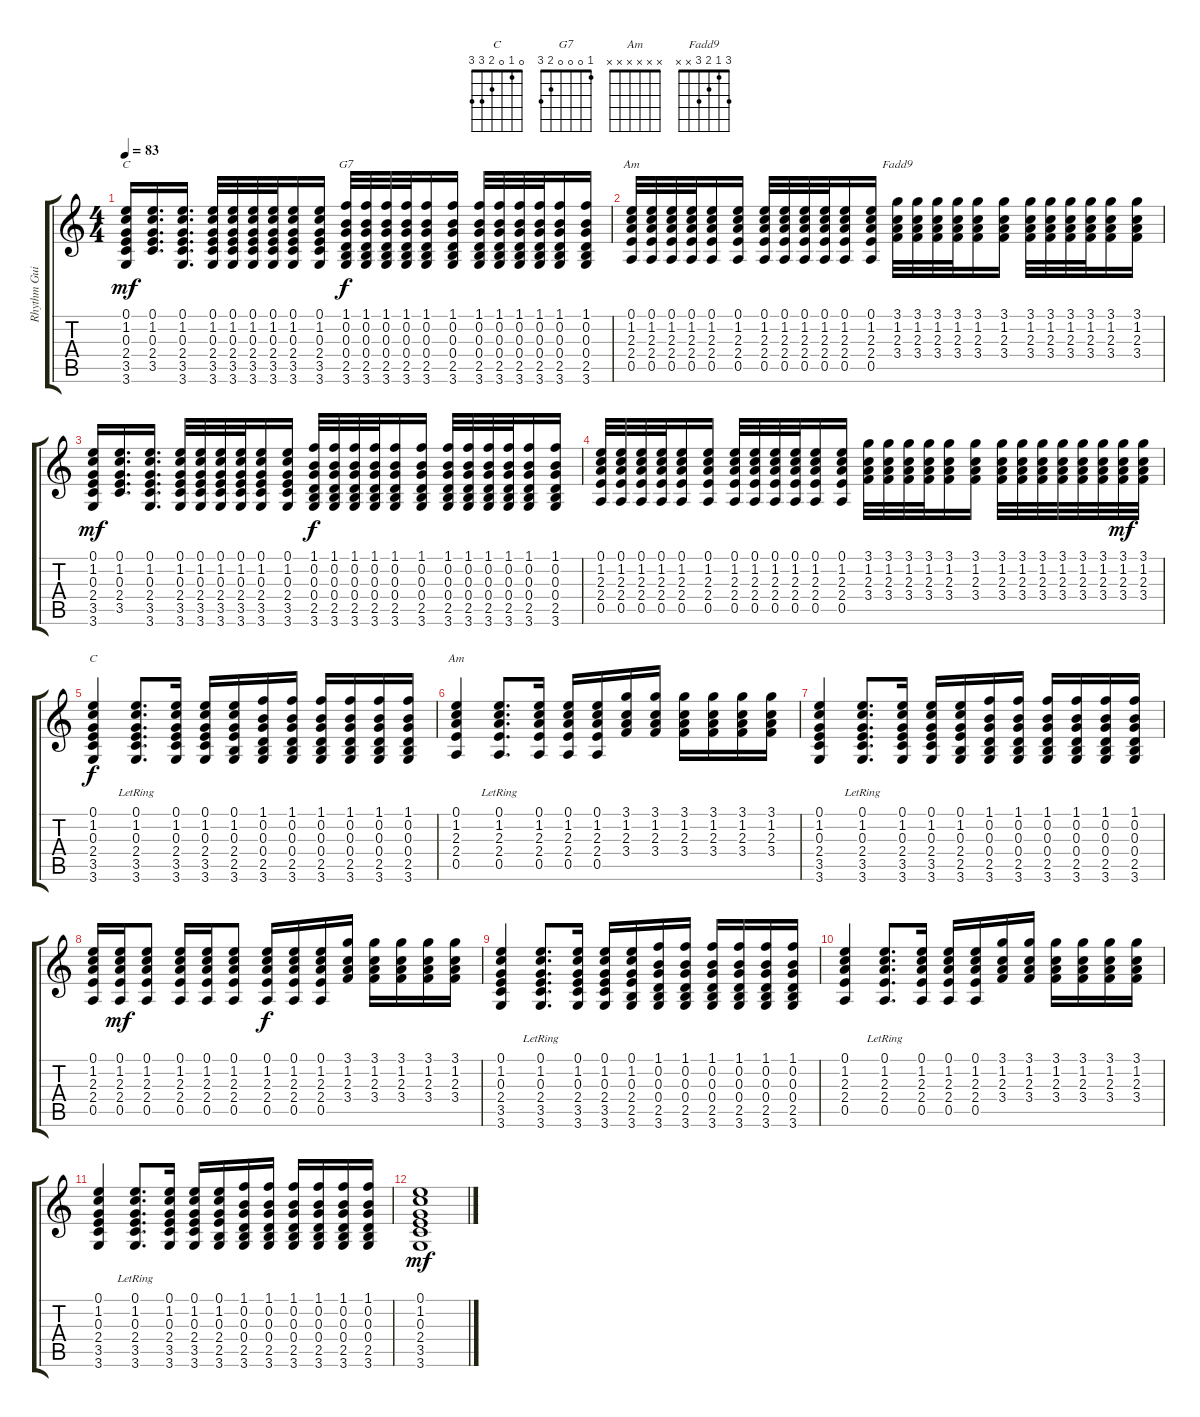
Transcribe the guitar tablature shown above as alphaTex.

\track ("Rhythm Guitar" "Rhythm Gui") {solo instrument acousticguitarsteel}
\staff {score tabs}
\tuning (E4 B3 G3 D3 A2 E2) {hide}
\chord ("C" x x x x x x)
\chord ("G7" 1 0 0 0 2 3)
\chord ("Am" 0 1 2 2 0 x)
\chord ("Fadd9" 3 1 2 3 x x)
\chord ("C" 0 1 0 2 3 3)
\chord ("Am" x x x x x x)
\ts (4 4)
\tempo 83
\clef g2
\ks c
(0.1 1.2 0.3 2.4 3.5 3.6).16{ch "C" dy mf volume 8} (0.1 1.2 0.3 2.4 3.5).16{d} (0.1 1.2 0.3 2.4 3.5 3.6).16{d} (0.1 1.2 0.3 2.4 3.5 3.6).32 (0.1 1.2 0.3 2.4 3.5 3.6).32 (0.1 1.2 0.3 2.4 3.5 3.6).32 (0.1 1.2 0.3 2.4 3.5 3.6).32 (0.1 1.2 0.3 2.4 3.5 3.6).16 (0.1 1.2 0.3 2.4 3.5 3.6).16 (1.1 0.2 0.3 0.4 2.5 3.6).32{ch "G7" dy f} (1.1 0.2 0.3 0.4 2.5 3.6).32 (1.1 0.2 0.3 0.4 2.5 3.6).32 (1.1 0.2 0.3 0.4 2.5 3.6).32 (1.1 0.2 0.3 0.4 2.5 3.6).16 (1.1 0.2 0.3 0.4 2.5 3.6).16 (1.1 0.2 0.3 0.4 2.5 3.6).32 (1.1 0.2 0.3 0.4 2.5 3.6).32 (1.1 0.2 0.3 0.4 2.5 3.6).32 (1.1 0.2 0.3 0.4 2.5 3.6).32 (1.1 0.2 0.3 0.4 2.5 3.6).16 (1.1 0.2 0.3 0.4 2.5 3.6).16 |
(0.1 1.2 2.3 2.4 0.5).32{ch "Am"} (0.1 1.2 2.3 2.4 0.5).32 (0.1 1.2 2.3 2.4 0.5).32 (0.1 1.2 2.3 2.4 0.5).32 (0.1 1.2 2.3 2.4 0.5).16 (0.1 1.2 2.3 2.4 0.5).16 (0.1 1.2 2.3 2.4 0.5).32 (0.1 1.2 2.3 2.4 0.5).32 (0.1 1.2 2.3 2.4 0.5).32 (0.1 1.2 2.3 2.4 0.5).32 (0.1 1.2 2.3 2.4 0.5).16 (0.1 1.2 2.3 2.4 0.5).16 (3.1 1.2 2.3 3.4).32{ch "Fadd9"} (3.1 1.2 2.3 3.4).32 (3.1 1.2 2.3 3.4).32 (3.1 1.2 2.3 3.4).32 (3.1 1.2 2.3 3.4).16 (3.1 1.2 2.3 3.4).16 (3.1 1.2 2.3 3.4).32 (3.1 1.2 2.3 3.4).32 (3.1 1.2 2.3 3.4).32 (3.1 1.2 2.3 3.4).32 (3.1 1.2 2.3 3.4).16 (3.1 1.2 2.3 3.4).16 |
(0.1 1.2 0.3 2.4 3.5 3.6).16{dy mf volume 8} (0.1 1.2 0.3 2.4 3.5).16{d} (0.1 1.2 0.3 2.4 3.5 3.6).16{d} (0.1 1.2 0.3 2.4 3.5 3.6).32 (0.1 1.2 0.3 2.4 3.5 3.6).32 (0.1 1.2 0.3 2.4 3.5 3.6).32 (0.1 1.2 0.3 2.4 3.5 3.6).32 (0.1 1.2 0.3 2.4 3.5 3.6).16 (0.1 1.2 0.3 2.4 3.5 3.6).16 (1.1 0.2 0.3 0.4 2.5 3.6).32{dy f} (1.1 0.2 0.3 0.4 2.5 3.6).32 (1.1 0.2 0.3 0.4 2.5 3.6).32 (1.1 0.2 0.3 0.4 2.5 3.6).32 (1.1 0.2 0.3 0.4 2.5 3.6).16 (1.1 0.2 0.3 0.4 2.5 3.6).16 (1.1 0.2 0.3 0.4 2.5 3.6).32 (1.1 0.2 0.3 0.4 2.5 3.6).32 (1.1 0.2 0.3 0.4 2.5 3.6).32 (1.1 0.2 0.3 0.4 2.5 3.6).32 (1.1 0.2 0.3 0.4 2.5 3.6).16 (1.1 0.2 0.3 0.4 2.5 3.6).16 |
(0.1 1.2 2.3 2.4 0.5).32 (0.1 1.2 2.3 2.4 0.5).32 (0.1 1.2 2.3 2.4 0.5).32 (0.1 1.2 2.3 2.4 0.5).32 (0.1 1.2 2.3 2.4 0.5).16 (0.1 1.2 2.3 2.4 0.5).16 (0.1 1.2 2.3 2.4 0.5).32 (0.1 1.2 2.3 2.4 0.5).32 (0.1 1.2 2.3 2.4 0.5).32 (0.1 1.2 2.3 2.4 0.5).32 (0.1 1.2 2.3 2.4 0.5).16 (0.1 1.2 2.3 2.4 0.5).16 (3.1 1.2 2.3 3.4).32 (3.1 1.2 2.3 3.4).32 (3.1 1.2 2.3 3.4).32 (3.1 1.2 2.3 3.4).32 (3.1 1.2 2.3 3.4).16 (3.1 1.2 2.3 3.4).16 (3.1 1.2 2.3 3.4).32 (3.1 1.2 2.3 3.4).32 (3.1 1.2 2.3 3.4).32 (3.1 1.2 2.3 3.4).32 (3.1 1.2 2.3 3.4).32 (3.1 1.2 2.3 3.4).32 (3.1 1.2 2.3 3.4).32{dy mf} (3.1 1.2 2.3 3.4).32 |
(0.1 1.2 0.3 2.4 3.5 3.6).4{ch "C" dy f} (0.1{lr} 1.2{lr} 0.3{lr} 2.4{lr} 3.5{lr} 3.6{lr}).8{d} (0.1 1.2 0.3 2.4 3.5 3.6).16 (0.1 1.2 0.3 2.4 3.5 3.6).16 (0.1 1.2 0.3 2.4 2.5 3.6).16 (1.1 0.2 0.3 0.4 2.5 3.6).16 (1.1 0.2 0.3 0.4 2.5 3.6).16 (1.1 0.2 0.3 0.4 2.5 3.6).16 (1.1 0.2 0.3 0.4 2.5 3.6).16 (1.1 0.2 0.3 0.4 2.5 3.6).16 (1.1 0.2 0.3 0.4 2.5 3.6).16 |
(0.1 1.2 2.3 2.4 0.5).4{ch "Am"} (0.1{lr} 1.2{lr} 2.3{lr} 2.4{lr} 0.5{lr}).8{d} (0.1 1.2 2.3 2.4 0.5).16 (0.1 1.2 2.3 2.4 0.5).16 (0.1 1.2 2.3 2.4 0.5).16 (3.1 1.2 2.3 3.4).16 (3.1 1.2 2.3 3.4).16 (3.1 1.2 2.3 3.4).16 (3.1 1.2 2.3 3.4).16 (3.1 1.2 2.3 3.4).16 (3.1 1.2 2.3 3.4).16 |
(0.1 1.2 0.3 2.4 3.5 3.6).4 (0.1{lr} 1.2{lr} 0.3{lr} 2.4{lr} 3.5{lr} 3.6{lr}).8{d} (0.1 1.2 0.3 2.4 3.5 3.6).16 (0.1 1.2 0.3 2.4 3.5 3.6).16 (0.1 1.2 0.3 2.4 2.5 3.6).16 (1.1 0.2 0.3 0.4 2.5 3.6).16 (1.1 0.2 0.3 0.4 2.5 3.6).16 (1.1 0.2 0.3 0.4 2.5 3.6).16 (1.1 0.2 0.3 0.4 2.5 3.6).16 (1.1 0.2 0.3 0.4 2.5 3.6).16 (1.1 0.2 0.3 0.4 2.5 3.6).16 |
(0.1 1.2 2.3 2.4 0.5).16 (0.1 1.2 2.3 2.4 0.5).16{dy mf} (0.1 1.2 2.3 2.4 0.5).8 (0.1 1.2 2.3 2.4 0.5).16 (0.1 1.2 2.3 2.4 0.5).16 (0.1 1.2 2.3 2.4 0.5).8 (0.1 1.2 2.3 2.4 0.5).16{dy f} (0.1 1.2 2.3 2.4 0.5).16 (0.1 1.2 2.3 2.4 0.5).16 (3.1 1.2 2.3 3.4).16 (3.1 1.2 2.3 3.4).16 (3.1 1.2 2.3 3.4).16 (3.1 1.2 2.3 3.4).16 (3.1 1.2 2.3 3.4).16 |
(0.1 1.2 0.3 2.4 3.5 3.6).4 (0.1{lr} 1.2{lr} 0.3{lr} 2.4{lr} 3.5{lr} 3.6{lr}).8{d} (0.1 1.2 0.3 2.4 3.5 3.6).16 (0.1 1.2 0.3 2.4 3.5 3.6).16 (0.1 1.2 0.3 2.4 2.5 3.6).16 (1.1 0.2 0.3 0.4 2.5 3.6).16 (1.1 0.2 0.3 0.4 2.5 3.6).16 (1.1 0.2 0.3 0.4 2.5 3.6).16 (1.1 0.2 0.3 0.4 2.5 3.6).16 (1.1 0.2 0.3 0.4 2.5 3.6).16 (1.1 0.2 0.3 0.4 2.5 3.6).16 |
(0.1 1.2 2.3 2.4 0.5).4 (0.1{lr} 1.2{lr} 2.3{lr} 2.4{lr} 0.5{lr}).8{d} (0.1 1.2 2.3 2.4 0.5).16 (0.1 1.2 2.3 2.4 0.5).16 (0.1 1.2 2.3 2.4 0.5).16 (3.1 1.2 2.3 3.4).16 (3.1 1.2 2.3 3.4).16 (3.1 1.2 2.3 3.4).16 (3.1 1.2 2.3 3.4).16 (3.1 1.2 2.3 3.4).16 (3.1 1.2 2.3 3.4).16 |
(0.1 1.2 0.3 2.4 3.5 3.6).4 (0.1{lr} 1.2{lr} 0.3{lr} 2.4{lr} 3.5{lr} 3.6{lr}).8{d} (0.1 1.2 0.3 2.4 3.5 3.6).16 (0.1 1.2 0.3 2.4 3.5 3.6).16 (0.1 1.2 0.3 2.4 2.5 3.6).16 (1.1 0.2 0.3 0.4 2.5 3.6).16 (1.1 0.2 0.3 0.4 2.5 3.6).16 (1.1 0.2 0.3 0.4 2.5 3.6).16 (1.1 0.2 0.3 0.4 2.5 3.6).16 (1.1 0.2 0.3 0.4 2.5 3.6).16 (1.1 0.2 0.3 0.4 2.5 3.6).16 |
(0.1 1.2 0.3 2.4 3.5 3.6).1{dy mf}
